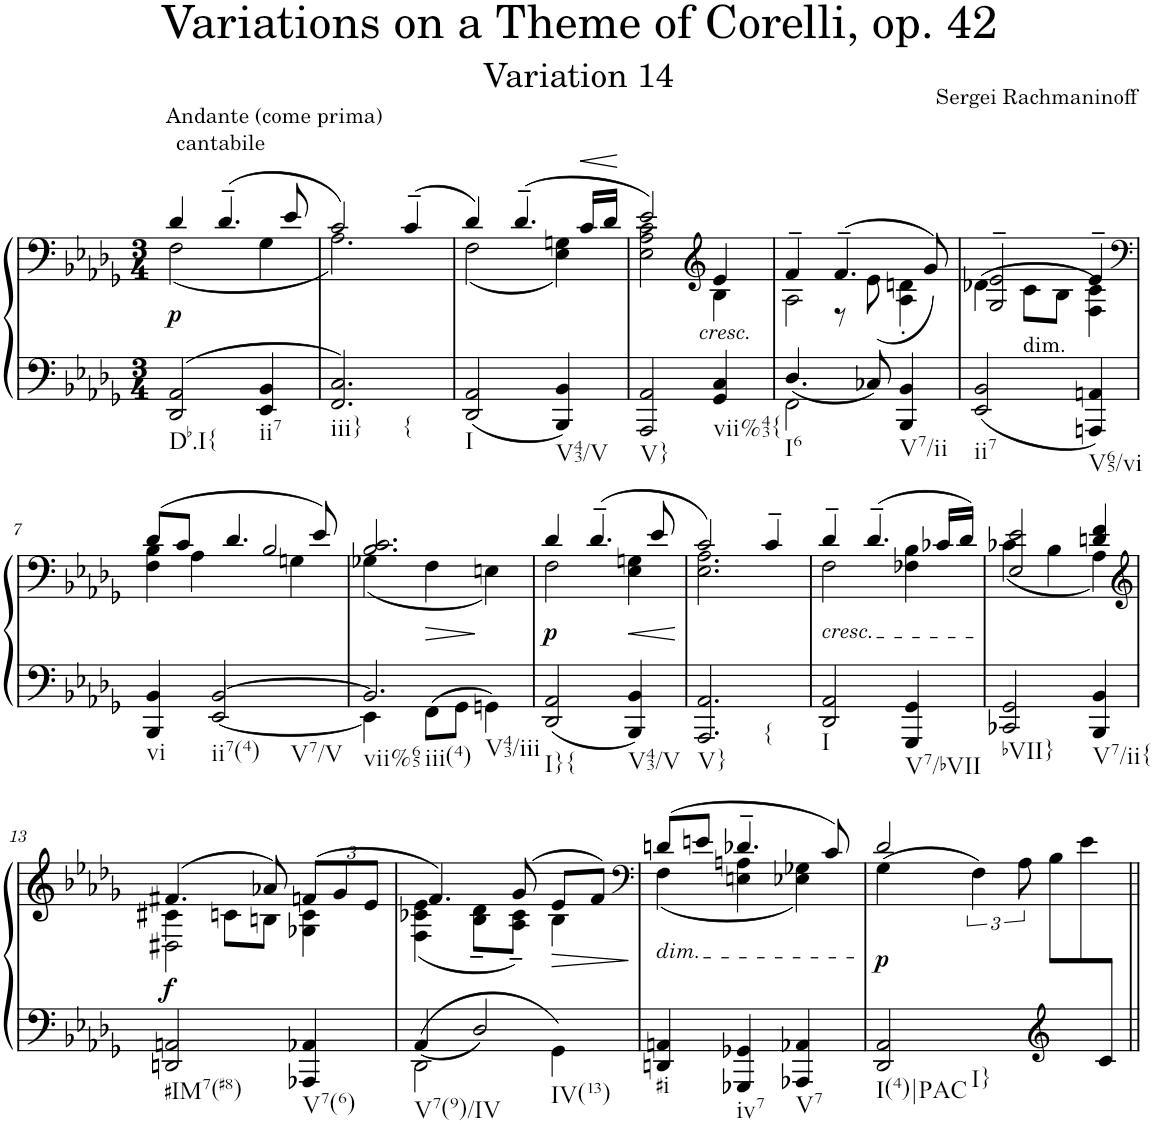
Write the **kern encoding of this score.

**kern	**kern	**dynam
*part1	*part1	*part1
*staff2	*staff1	*staff1/2
*I"Piano	*	*
*I'Pno.	*	*
*clefF4	*clefF4	*
*k[b-e-a-d-g-]	*k[b-e-a-d-g-]	*
*M3/4	*M3/4	*
=1	=1	=1
*	*^	*
!	!LO:TX:a:t=Andante (come prima)	!	!
!	!LO:TX:a:t=cantabile	!	!
!LO:TX:b:t=Db.I{	!	!	!
!	!	!	!LO:DY:b
2DD-/ 2AA-/	4d-/	(2F\	p
.	(4.d-~>/	.	.
!LO:TX:b:t=ii7	!	!	!
4EE-/ 4BB-/	.	4G-\	.
.	8e-/	.	.
=2	=2	=2	=2
!LO:TX:b:t=iii}	!	!	!
!LO:TX:b:t={	!	!	!
2.FF/ 2.C/	2c/)	2.A-\)	.
.	(4c~/	.	.
=3	=3	=3	=3
!LO:TX:b:t=I	!	!	!
2DD-/ 2AA-/	4d-/)	(2F\	.
.	(4.d-~/	.	.
!LO:TX:b:t=V43/V	!	!	!
4BBB-/ 4BB-/	.	4E-\ 4Gn\)	.
!	!	!	!LO:HP:b
.	16c/LL	.	<
.	16d-/JJ	.	.
*	*v	*v	*
.	.	[
=4	=4	=4
*	*^	*
!LO:TX:b:t=V}	!	!	!
2AAA-/ 2AA-/	2e-/)	2E-\ 2A-\ 2c\	.
*	*clefG2	*	*
!	!LO:TX:b:i:t=cresc.	!	!
!LO:TX:b:t=vii%43{	!	!	!
4GG-/ 4C/	4e-/	4B-\	.
=5	=5	=5	=5
*^	*	*^	*
!LO:TX:b:t=I6	!	!	!	!	!
2FF\	4.D-/	4f~/	2A-\	4ryy	.
.	.	(4.f~/	.	8r	.
.	8C-X/)	.	.	(8e-\	.
!LO:TX:b:t=V7/ii	!	!	!	!	!
4BBB-/	4BB-/	.	4A-\' 4dn\'	4ryy	.
.	.	(8g-/)	.	.	.
*v	*v	*	*	*	*
*	*	*v	*v	*
=6	=6	=6	=6
!LO:TX:a:t=dim.	!	!	!
!LO:TX:b:t=ii7	!	!	!
2EE-/ 2BB-/	2G-/~ 2e-/~	(>4d-X\	.
.	.	8c\L	.
.	.	8B-\J	.
!LO:TX:b:t=V65/vi	!	!	!
4AAAn/ 4AAn/	4e-~/	4F\ 4c\)	.
*	*v	*v	*
!!LO:LB:g=z
=7	=7	=7
*	*clefF4	*
*^	*^	*
*	*	*	*^	*
!LO:TX:b:t=vi	!	!	!	!	!
4BBB-/ 4BB-/	4ryy	(8d-/L	4F\ 4B-\	4ryy	.
.	.	8c/J	.	.	.
!LO:TX:b:t=ii7(4)	!	!	!	!	!
!LO:TX:b:t=V7/V	!	!	!	!	!
[2BB-/	[<2EE-/	4.d-/	4A-\	2B-/	.
.	.	.	4Gn\	.	.
.	.	8e-/)	.	.	.
*	*	*	*v	*v	*
=8	=8	=8	=8	=8
!LO:TX:b:t=vii%65	!	!	!	!
!LO:TX:b:t=iii(4)	!	!	!	!
!LO:TX:b:t=V43/iii	!	!	!	!
2.BB-/]	4EE-\]	2.B-/ 2.c/	(4G-X\	.
!	!	!	!	!LO:HP:b
.	8FF\L	.	4F\	>
.	8GG-\J	.	.	.
.	4GGn\	.	4En\)	]
=9	=9	=9	=9	=9
!LO:TX:b:t=I}{	!	!	!	!
!	!	!	!	!LO:DY:b
*v	*v	*	*	*
2DD-/ 2AA-/	4d-/	2F\	p
.	(4.d-~/	.	.
!LO:TX:b:t=V43/V	!	!	!
!	!	!	!LO:HP:b
4BBB-/ 4BB-/	.	4E-\ 4Gn\	<
.	8e-/	.	.
=10	=10	=10	=10
!LO:TX:b:t=V}	!	!	!
!LO:TX:b:t={	!	!	!
2.AAA-/ 2.AA-/	2c/)	2.E-\ 2.A-\	.
.	4c~/	.	.
=11	=11	=11	=11
!	!LO:TX:b:i:t=cresc.	!	!
!LO:TX:b:t=I	!	!	!
2DD-/ 2AA-/	4d-~/	2F\	.
.	(4.d-~/	.	.
!LO:TX:b:t=V7/bVII	!	!	!
4GGG-/ 4GG-/	.	4F-X\ 4B-\	.
.	16c-X/LL	.	.
.	16d-/JJ)	.	.
=12	=12	=12	=12
!LO:TX:b:t=bVII}	!	!	!
2CC-X/ 2GG-/	2E-/ 2e-/	(4c-X\	.
.	.	4B-\	.
!LO:TX:b:t=V7/ii{	!	!	!
4BBB-/ 4BB-/	4dn/ 4f/	4A-\)	.
*	*v	*v	*
!!LO:LB:g=z
=13	=13	=13
*	*clefG2	*
*	*^	*
*	*	*^	*
!LO:TX:b:t=#IM7(#8)	!	!	!	!
!	!	!	!	!LO:DY:b
2DDn/ 2AAn/	(4.f#X/	2D#X\	4c#X\	f
.	.	.	8cn\L	.
.	8a-X/)	.	8Bn\J	.
*	*Xbrackettup	*	*	*
!LO:TX:b:t=V7(6)	!	!	!	!
4AAA-X/ 4AA-X/	(12fn/L	4ryy	4G-X\ 4c\	.
.	12g-/	.	.	.
.	12e-/J	.	.	.
=14	=14	=14	=14	=14
*^	*	*	*	*
!LO:TX:b:t=V7(9)/IV	!	!	!	!	!
2DD-\	4AA-/	4.f/)	(4F\ 4c-X\ 4e-\	2.ryy	.
.	2D-/	.	8B-\~ 8d-\~L	.	.
.	.	(8g-/	8A-\~ 8c-\~J)	.	.
!LO:TX:b:t=IV(13)	!	!	!	!	!
4GG-\	.	8e-/L	4B-\	.	.
.	.	8f/J)	.	.	.
*v	*v	*	*	*	*
*	*v	*v	*v	*
.	.	[
=15	=15	=15
*	*clefF4	*
*^	*^	*
*	*	*	*^	*
!	!	!LO:TX:b:i:t=dim.	!	!	!
!LO:TX:b:t=#i	!	!	!	!	!
4DDn/ 4AAn/	2.ryy	(8dn/L	(4F\	2.ryy	.
.	.	8en/J	.	.	.
!LO:TX:b:t=iv7	!	!	!	!	!
4GGG-X/ 4GG-X/	.	4.d-X~/	4En\ 4An\	.	.
!LO:TX:b:t=V7	!	!	!	!	!
4AAA-X/ 4AA-X/	.	.	4E-X\ 4G-X\)	.	.
.	.	8c/)	.	.	.
*	*	*	*v	*v	*
=16	=16	=16	=16	=16
!LO:TX:b:t=I(4)|PAC	!	!	!	!
!LO:TX:b:t=I}	!	!	!	!
!	!	!	!	!LO:DY:a=2
3%2ryy	2DD-/ 2AA-/	2d-/	(>4G-\	p
*	*	*	*brackettup	*
.	.	.	6F\)	.
.	.	.	12A-\	.
*clefG2	*	*	*	*
*	*	*	*Xbrackettup	*
.	4ryy	4ryy	12B-\L	.
.	.	.	12e-\	.
12c/J	.	.	12ryy	.
*v	*v	*	*	*
*	*v	*v	*
=||	=||	=||
*-	*-	*-
